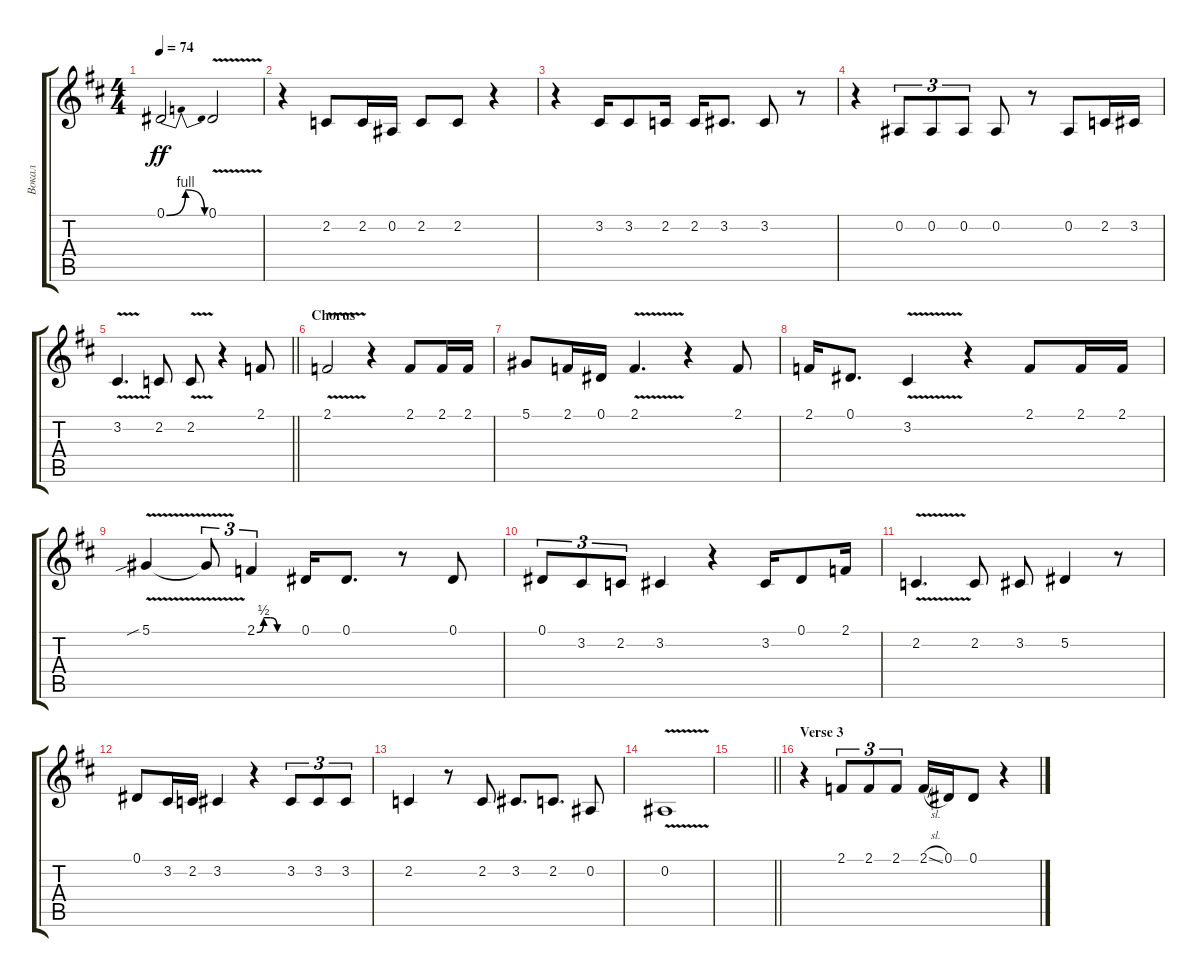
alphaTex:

\track ("Вокал" "Вокал") {instrument trumpet}
\staff {score tabs}
\tuning (Eb4 Bb3 Gb3 Db3 Ab2 Eb2) {hide}
\ts (4 4)
\tempo 74
\clef g2
\ks bminor
0.1{be (bendrelease 0 0 10 4 36 4 60 0)}.2{dy ff} 0.1{v}.2 |
r.4 2.2.8 2.2.16 0.2.16 2.2.8 2.2.8 r.4 |
r.4 3.2.16 3.2.8 2.2.16 2.2.16 3.2.8{d} 3.2.8 r.8 |
r.4 0.2.8{tu (3 2)} 0.2.8{tu (3 2)} 0.2.8{tu (3 2)} 0.2.8 r.8 0.2.8 2.2.16 3.2.16 |
\barLineRight lightlight
3.2{v}.4{d} 2.2.8 2.2{v}.8 r.4 2.1.8 |
\section ("" "Chorus")
2.1{v}.2 r.4 2.1.8 2.1.16 2.1.16 |
5.1.8 2.1.16 0.1.16 2.1{v}.4{d} r.4 2.1.8 |
2.1.16 0.1.8{d} 3.2{v}.4 r.4 2.1.8 2.1.16 2.1.16 |
5.1{v sib}.4 5.1{t}.8{tu (3 2)} 2.1{be (custom 0 0 10 2 20 2 30 0 60 0)}.4{tu (3 2)} 0.1.16 0.1.8{d} r.8 0.1.8 |
0.1.8{tu (3 2)} 3.2.8{tu (3 2)} 2.2.8{tu (3 2)} 3.2.4 r.4 3.2.16 0.1.8 2.1.16 |
2.2{v}.4{d} 2.2.8 3.2.8 5.2.4 r.8 |
0.1.8 3.2.16 2.2.16 3.2.4 r.4 3.2.8{tu (3 2)} 3.2.8{tu (3 2)} 3.2.8{tu (3 2)} |
2.2.4 r.8 2.2.8 3.2.8{d} 2.2.8{d} 0.2.8 |
0.2{v}.1 |
\barLineRight lightlight
|
\section ("" "Verse 3")
r.4 2.1.8{tu (3 2)} 2.1.8{tu (3 2)} 2.1.8{tu (3 2)} 2.1{sl}.16 0.1.16 0.1.8 r.4
